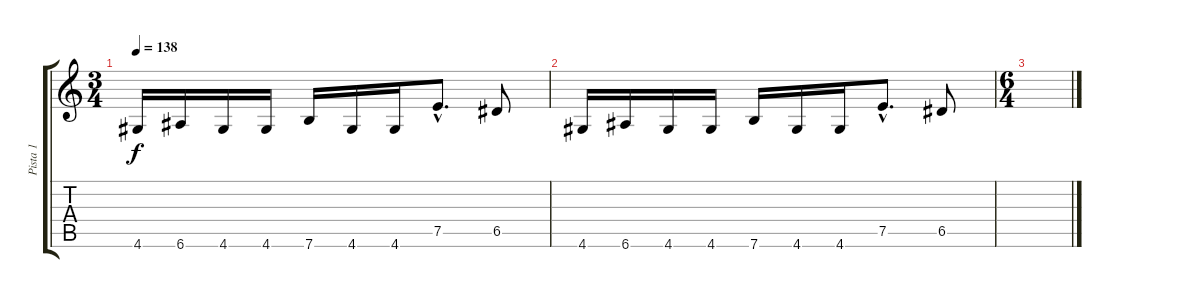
\track ("Pista 1" "Pista 1") {instrument distortionguitar}
\staff {score tabs}
\tuning (E4 B3 G3 D3 A2 E2) {hide}
\ts (3 4)
\tempo 138
\clef g2
\ks c
4.6.16{dy f} 6.6.16 4.6.16 4.6.16 7.6.16 4.6.16 4.6.16 7.5{hac}.8{d} 6.5.8 |
4.6.16 6.6.16 4.6.16 4.6.16 7.6.16 4.6.16 4.6.16 7.5{hac}.8{d} 6.5.8 |
\ts (6 4)
